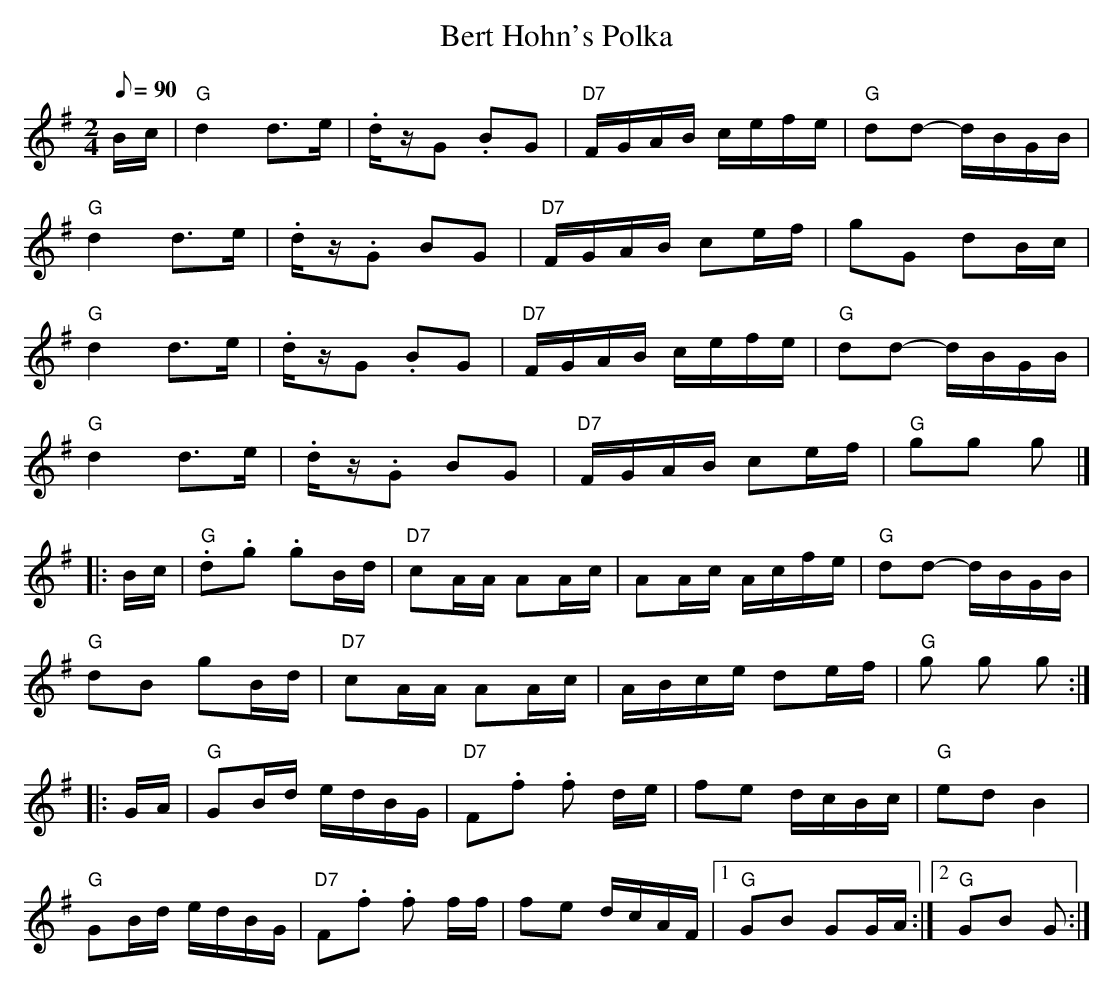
X:1
T:Bert Hohn's Polka
M:2/4
L:1/8
Q:90
K:G
B/c/|"G"d2 d>e | .d/z/G .BG |"D7" F/G/A/B/ c/e/f/e/ | "G"dd- d/B/G/B/|
"G"d2d>e| .d/z/.G BG | "D7"F/G/A/B/ ce/f/ |gG dB/c/ |
"G"d2 d>e | .d/z/G .BG |"D7" F/G/A/B/ c/e/f/e/ | "G"dd- d/B/G/B/|
"G"d2d>e| .d/z/.G BG | "D7"F/G/A/B/ ce/f/ | "G"gg g |]
|:B/c/ | "G".d.g .gB/d/| "D7"cA/A/ AA/c/ | AA/c/ A/c/f/e/ | "G"dd- d/B/G/B/|
"G"dB gB/d/ | "D7"cA/A/ AA/c/ | A/B/c/e/ de/f/ | "G"g g g :|
|:G/A/|"G"GB/d/ e/d/B/G/ | "D7"F.f .f d/e/ | fe d/c/B/c/ | "G"ed B2 |
"G"GB/d/ e/d/B/G/ | "D7" F.f .f f/f/ |  fe d/c/A/F/ |1 "G"GB GG/A/ :|2 "G"GB G :|
